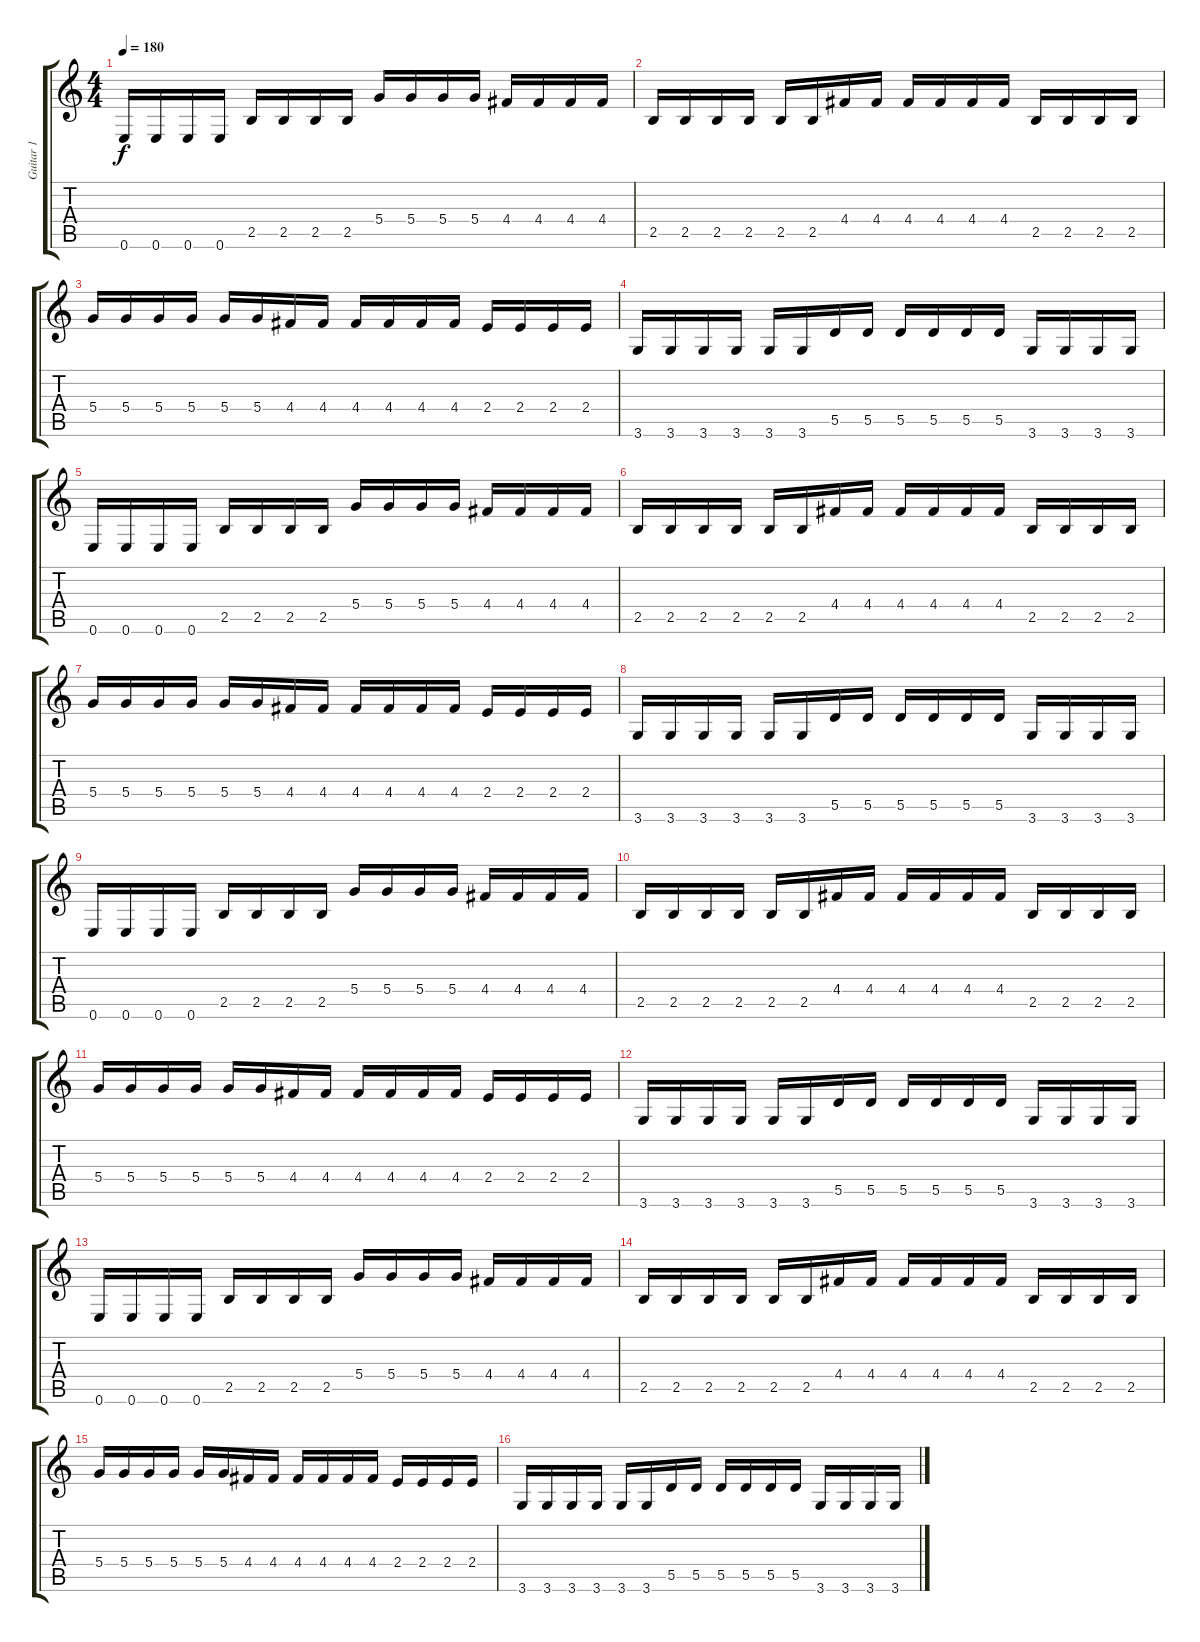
\track ("Guitar 1" "Guitar 1") {instrument distortionguitar}
\staff {score tabs}
\tuning (E4 B3 G3 D3 A2 E2) {hide}
\ts (4 4)
\tempo 180
\clef g2
\ks c
0.6.16{dy f} 0.6.16 0.6.16 0.6.16 2.5.16 2.5.16 2.5.16 2.5.16 5.4.16 5.4.16 5.4.16 5.4.16 4.4.16 4.4.16 4.4.16 4.4.16 |
2.5.16 2.5.16 2.5.16 2.5.16 2.5.16 2.5.16 4.4.16 4.4.16 4.4.16 4.4.16 4.4.16 4.4.16 2.5.16 2.5.16 2.5.16 2.5.16 |
5.4.16 5.4.16 5.4.16 5.4.16 5.4.16 5.4.16 4.4.16 4.4.16 4.4.16 4.4.16 4.4.16 4.4.16 2.4.16 2.4.16 2.4.16 2.4.16 |
3.6.16 3.6.16 3.6.16 3.6.16 3.6.16 3.6.16 5.5.16 5.5.16 5.5.16 5.5.16 5.5.16 5.5.16 3.6.16 3.6.16 3.6.16 3.6.16 |
0.6.16 0.6.16 0.6.16 0.6.16 2.5.16 2.5.16 2.5.16 2.5.16 5.4.16 5.4.16 5.4.16 5.4.16 4.4.16 4.4.16 4.4.16 4.4.16 |
2.5.16 2.5.16 2.5.16 2.5.16 2.5.16 2.5.16 4.4.16 4.4.16 4.4.16 4.4.16 4.4.16 4.4.16 2.5.16 2.5.16 2.5.16 2.5.16 |
5.4.16 5.4.16 5.4.16 5.4.16 5.4.16 5.4.16 4.4.16 4.4.16 4.4.16 4.4.16 4.4.16 4.4.16 2.4.16 2.4.16 2.4.16 2.4.16 |
3.6.16 3.6.16 3.6.16 3.6.16 3.6.16 3.6.16 5.5.16 5.5.16 5.5.16 5.5.16 5.5.16 5.5.16 3.6.16 3.6.16 3.6.16 3.6.16 |
0.6.16 0.6.16 0.6.16 0.6.16 2.5.16 2.5.16 2.5.16 2.5.16 5.4.16 5.4.16 5.4.16 5.4.16 4.4.16 4.4.16 4.4.16 4.4.16 |
2.5.16 2.5.16 2.5.16 2.5.16 2.5.16 2.5.16 4.4.16 4.4.16 4.4.16 4.4.16 4.4.16 4.4.16 2.5.16 2.5.16 2.5.16 2.5.16 |
5.4.16 5.4.16 5.4.16 5.4.16 5.4.16 5.4.16 4.4.16 4.4.16 4.4.16 4.4.16 4.4.16 4.4.16 2.4.16 2.4.16 2.4.16 2.4.16 |
3.6.16 3.6.16 3.6.16 3.6.16 3.6.16 3.6.16 5.5.16 5.5.16 5.5.16 5.5.16 5.5.16 5.5.16 3.6.16 3.6.16 3.6.16 3.6.16 |
0.6.16 0.6.16 0.6.16 0.6.16 2.5.16 2.5.16 2.5.16 2.5.16 5.4.16 5.4.16 5.4.16 5.4.16 4.4.16 4.4.16 4.4.16 4.4.16 |
2.5.16 2.5.16 2.5.16 2.5.16 2.5.16 2.5.16 4.4.16 4.4.16 4.4.16 4.4.16 4.4.16 4.4.16 2.5.16 2.5.16 2.5.16 2.5.16 |
5.4.16 5.4.16 5.4.16 5.4.16 5.4.16 5.4.16 4.4.16 4.4.16 4.4.16 4.4.16 4.4.16 4.4.16 2.4.16 2.4.16 2.4.16 2.4.16 |
3.6.16 3.6.16 3.6.16 3.6.16 3.6.16 3.6.16 5.5.16 5.5.16 5.5.16 5.5.16 5.5.16 5.5.16 3.6.16 3.6.16 3.6.16 3.6.16
